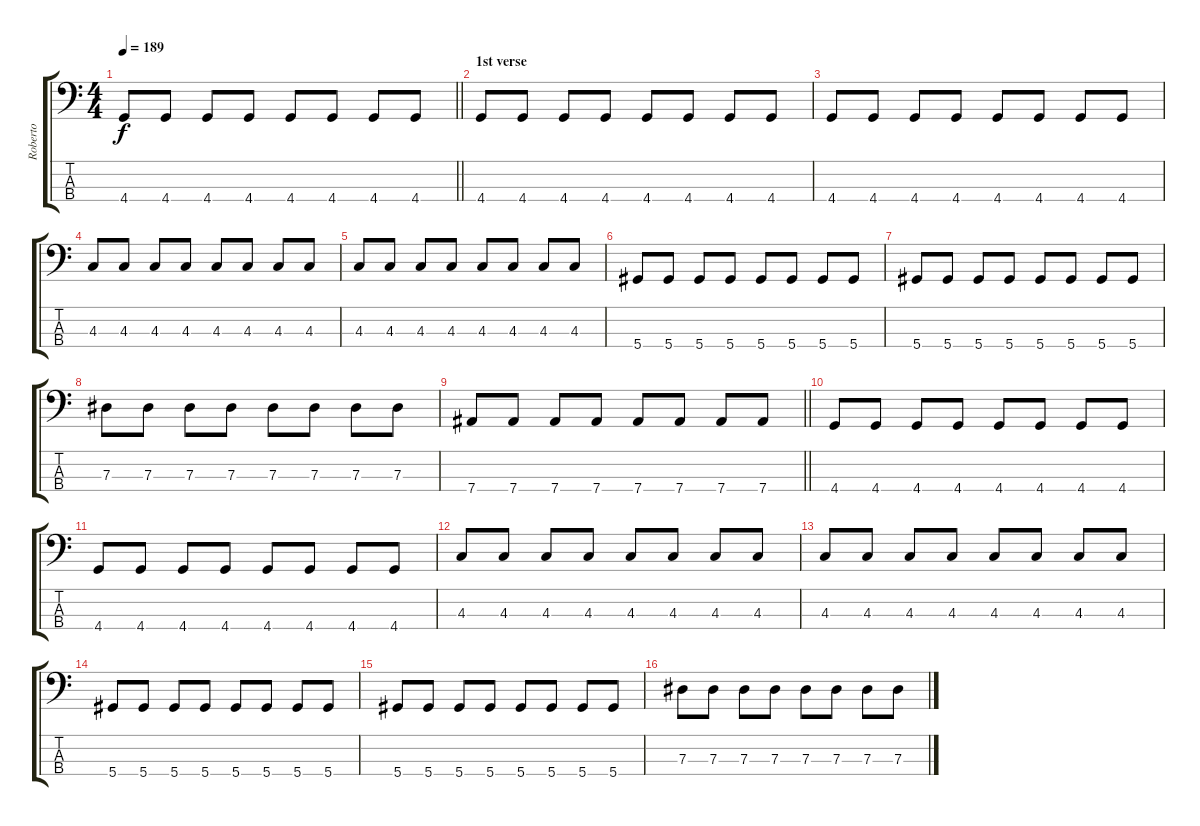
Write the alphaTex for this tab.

\track ("Roberto" "Roberto") {instrument electricbassfinger}
\staff {score tabs}
\tuning (Gb2 Db2 Ab1 Eb1) {hide}
\ts (4 4)
\tempo 189
\clef f4
\barLineRight lightlight
\ks c
4.4.8{dy f} 4.4.8 4.4.8 4.4.8 4.4.8 4.4.8 4.4.8 4.4.8 |
\section ("" "1st verse")
4.4.8 4.4.8 4.4.8 4.4.8 4.4.8 4.4.8 4.4.8 4.4.8 |
4.4.8 4.4.8 4.4.8 4.4.8 4.4.8 4.4.8 4.4.8 4.4.8 |
4.3.8 4.3.8 4.3.8 4.3.8 4.3.8 4.3.8 4.3.8 4.3.8 |
4.3.8 4.3.8 4.3.8 4.3.8 4.3.8 4.3.8 4.3.8 4.3.8 |
5.4.8 5.4.8 5.4.8 5.4.8 5.4.8 5.4.8 5.4.8 5.4.8 |
5.4.8 5.4.8 5.4.8 5.4.8 5.4.8 5.4.8 5.4.8 5.4.8 |
7.3.8 7.3.8 7.3.8 7.3.8 7.3.8 7.3.8 7.3.8 7.3.8 |
\barLineRight lightlight
7.4.8 7.4.8 7.4.8 7.4.8 7.4.8 7.4.8 7.4.8 7.4.8 |
4.4.8 4.4.8 4.4.8 4.4.8 4.4.8 4.4.8 4.4.8 4.4.8 |
4.4.8 4.4.8 4.4.8 4.4.8 4.4.8 4.4.8 4.4.8 4.4.8 |
4.3.8 4.3.8 4.3.8 4.3.8 4.3.8 4.3.8 4.3.8 4.3.8 |
4.3.8 4.3.8 4.3.8 4.3.8 4.3.8 4.3.8 4.3.8 4.3.8 |
5.4.8 5.4.8 5.4.8 5.4.8 5.4.8 5.4.8 5.4.8 5.4.8 |
5.4.8 5.4.8 5.4.8 5.4.8 5.4.8 5.4.8 5.4.8 5.4.8 |
7.3.8 7.3.8 7.3.8 7.3.8 7.3.8 7.3.8 7.3.8 7.3.8
